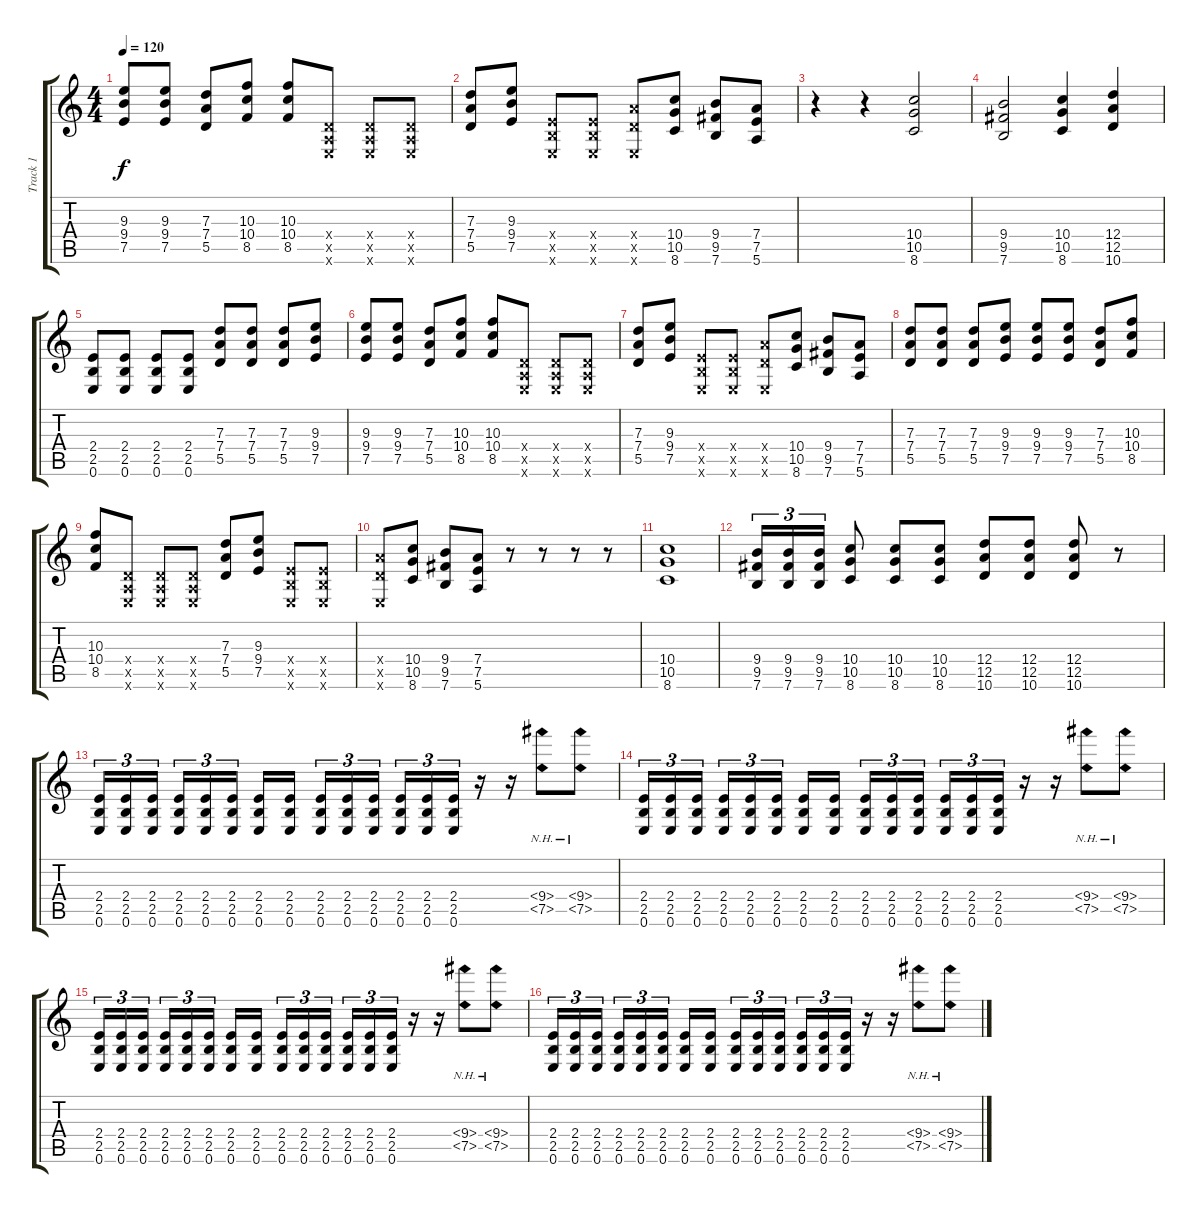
\track ("Track 1" "Track 1") {instrument overdrivenguitar}
\staff {score tabs}
\tuning (E4 B3 G3 D3 A2 E2) {hide}
\ts (4 4)
\tempo 120
\clef g2
\ks c
(9.3 9.4 7.5).8{dy f} (9.3 9.4 7.5).8 (7.3 7.4 5.5).8 (10.3 10.4 8.5).8 (10.3 10.4 8.5).8 (0.4{x} 0.5{x} 0.6{x}).8 (0.4{x} 0.5{x} 0.6{x}).8 (0.4{x} 0.5{x} 0.6{x}).8 |
(7.3 7.4 5.5).8 (9.3 9.4 7.5).8 (2.4{x} 2.5{x} 0.6{x}).8 (2.4{x} 2.5{x} 0.6{x}).8 (7.4{x} 5.5{x} 0.6{x}).8 (10.4 10.5 8.6).8 (9.4 9.5 7.6).8 (7.4 7.5 5.6).8 |
r.4 r.4 (10.4 10.5 8.6).2 |
(9.4 9.5 7.6).2 (10.4 10.5 8.6).4 (12.4 12.5 10.6).4 |
(2.4 2.5 0.6).8 (2.4 2.5 0.6).8 (2.4 2.5 0.6).8 (2.4 2.5 0.6).8 (7.3 7.4 5.5).8 (7.3 7.4 5.5).8 (7.3 7.4 5.5).8 (9.3 9.4 7.5).8 |
(9.3 9.4 7.5).8 (9.3 9.4 7.5).8 (7.3 7.4 5.5).8 (10.3 10.4 8.5).8 (10.3 10.4 8.5).8 (0.4{x} 0.5{x} 0.6{x}).8 (0.4{x} 0.5{x} 0.6{x}).8 (0.4{x} 0.5{x} 0.6{x}).8 |
(7.3 7.4 5.5).8 (9.3 9.4 7.5).8 (2.4{x} 2.5{x} 0.6{x}).8 (2.4{x} 2.5{x} 0.6{x}).8 (7.4{x} 5.5{x} 0.6{x}).8 (10.4 10.5 8.6).8 (9.4 9.5 7.6).8 (7.4 7.5 5.6).8 |
(7.3 7.4 5.5).8 (7.3 7.4 5.5).8 (7.3 7.4 5.5).8 (9.3 9.4 7.5).8 (9.3 9.4 7.5).8 (9.3 9.4 7.5).8 (7.3 7.4 5.5).8 (10.3 10.4 8.5).8 |
(10.3 10.4 8.5).8 (0.4{x} 0.5{x} 0.6{x}).8 (0.4{x} 0.5{x} 0.6{x}).8 (0.4{x} 0.5{x} 0.6{x}).8 (7.3 7.4 5.5).8 (9.3 9.4 7.5).8 (2.4{x} 2.5{x} 0.6{x}).8 (2.4{x} 2.5{x} 0.6{x}).8 |
(7.4{x} 5.5{x} 0.6{x}).8 (10.4 10.5 8.6).8 (9.4 9.5 7.6).8 (7.4 7.5 5.6).8 r.8 r.8 r.8 r.8 |
(10.4 10.5 8.6).1 |
(9.4 9.5 7.6).16{tu (3 2)} (9.4 9.5 7.6).16{tu (3 2)} (9.4 9.5 7.6).16{tu (3 2)} (10.4 10.5 8.6).8 (10.4 10.5 8.6).8 (10.4 10.5 8.6).8 (12.4 12.5 10.6).8 (12.4 12.5 10.6).8 (12.4 12.5 10.6).8 r.8 |
(2.4 2.5 0.6).16{tu (3 2)} (2.4 2.5 0.6).16{tu (3 2)} (2.4 2.5 0.6).16{tu (3 2) beam splitsecondary} (2.4 2.5 0.6).16{tu (3 2)} (2.4 2.5 0.6).16{tu (3 2)} (2.4 2.5 0.6).16{tu (3 2)} (2.4 2.5 0.6).16 (2.4 2.5 0.6).16{beam splitsecondary} (2.4 2.5 0.6).16{tu (3 2)} (2.4 2.5 0.6).16{tu (3 2)} (2.4 2.5 0.6).16{tu (3 2)} (2.4 2.5 0.6).16{tu (3 2)} (2.4 2.5 0.6).16{tu (3 2)} (2.4 2.5 0.6).16{tu (3 2)} r.16 r.16 (9.4{nh} 7.5{nh}).8 (9.4{nh} 7.5{nh}).8 |
(2.4 2.5 0.6).16{tu (3 2)} (2.4 2.5 0.6).16{tu (3 2)} (2.4 2.5 0.6).16{tu (3 2) beam splitsecondary} (2.4 2.5 0.6).16{tu (3 2)} (2.4 2.5 0.6).16{tu (3 2)} (2.4 2.5 0.6).16{tu (3 2)} (2.4 2.5 0.6).16 (2.4 2.5 0.6).16{beam splitsecondary} (2.4 2.5 0.6).16{tu (3 2)} (2.4 2.5 0.6).16{tu (3 2)} (2.4 2.5 0.6).16{tu (3 2)} (2.4 2.5 0.6).16{tu (3 2)} (2.4 2.5 0.6).16{tu (3 2)} (2.4 2.5 0.6).16{tu (3 2)} r.16 r.16 (9.4{nh} 7.5{nh}).8 (9.4{nh} 7.5{nh}).8 |
(2.4 2.5 0.6).16{tu (3 2)} (2.4 2.5 0.6).16{tu (3 2)} (2.4 2.5 0.6).16{tu (3 2) beam splitsecondary} (2.4 2.5 0.6).16{tu (3 2)} (2.4 2.5 0.6).16{tu (3 2)} (2.4 2.5 0.6).16{tu (3 2)} (2.4 2.5 0.6).16 (2.4 2.5 0.6).16{beam splitsecondary} (2.4 2.5 0.6).16{tu (3 2)} (2.4 2.5 0.6).16{tu (3 2)} (2.4 2.5 0.6).16{tu (3 2)} (2.4 2.5 0.6).16{tu (3 2)} (2.4 2.5 0.6).16{tu (3 2)} (2.4 2.5 0.6).16{tu (3 2)} r.16 r.16 (9.4{nh} 7.5{nh}).8 (9.4{nh} 7.5{nh}).8 |
(2.4 2.5 0.6).16{tu (3 2)} (2.4 2.5 0.6).16{tu (3 2)} (2.4 2.5 0.6).16{tu (3 2) beam splitsecondary} (2.4 2.5 0.6).16{tu (3 2)} (2.4 2.5 0.6).16{tu (3 2)} (2.4 2.5 0.6).16{tu (3 2)} (2.4 2.5 0.6).16 (2.4 2.5 0.6).16{beam splitsecondary} (2.4 2.5 0.6).16{tu (3 2)} (2.4 2.5 0.6).16{tu (3 2)} (2.4 2.5 0.6).16{tu (3 2)} (2.4 2.5 0.6).16{tu (3 2)} (2.4 2.5 0.6).16{tu (3 2)} (2.4 2.5 0.6).16{tu (3 2)} r.16 r.16 (9.4{nh} 7.5{nh}).8 (9.4{nh} 7.5{nh}).8
